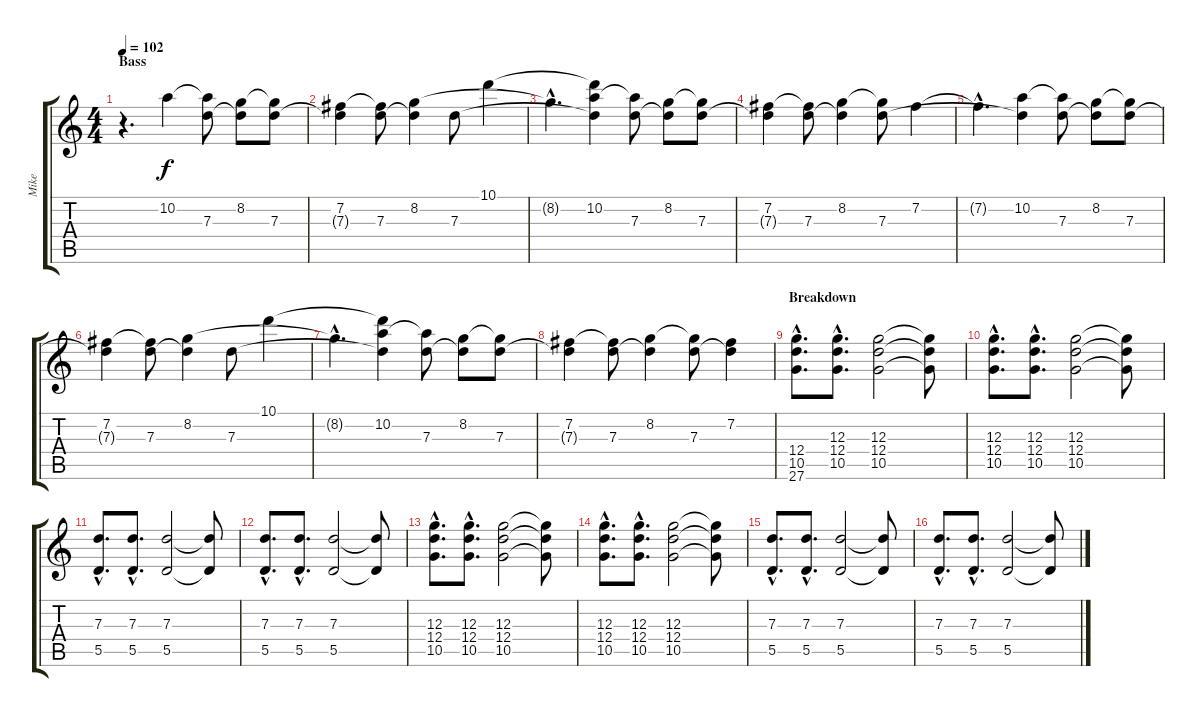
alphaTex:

\track ("Mike" "Mike") {instrument acousticguitarsteel}
\staff {score tabs}
\tuning (E4 B3 G3 D3 A2 E2) {hide}
\ts (4 4)
\section ("" "Bass")
\tempo 102
\clef g2
\ks c
r.4{d dy f volume 13 instrument acousticguitarsteel} 10.2.4 (10.2{t} 7.3).8 (8.2 7.3{t}).8 (8.2{t} 7.3).8 |
(7.2 7.3{t}).4 (7.2{t} 7.3).8 (8.2 7.3{t}).4 7.3.8 10.1.4 |
8.2{hac t}.4{d} (10.1{t} 10.2 7.3{t}).4 (10.2{t} 7.3).8 (8.2 7.3{t}).8 (8.2{t} 7.3).8 |
(7.2 7.3{t}).4 (7.2{t} 7.3).8 (8.2 7.3{t}).4 (8.2{t} 7.3).8 7.2.4 |
7.2{hac t}.4{d} (10.2 7.3{t}).4 (10.2{t} 7.3).8 (8.2 7.3{t}).8 (8.2{t} 7.3).8 |
(7.2 7.3{t}).4 (7.2{t} 7.3).8 (8.2 7.3{t}).4 7.3.8 10.1.4 |
8.2{hac t}.4{d} (10.1{t} 10.2 7.3{t}).4 (10.2{t} 7.3).8 (8.2 7.3{t}).8 (8.2{t} 7.3).8 |
(7.2 7.3{t}).4 (7.2{t} 7.3).8 (8.2 7.3{t}).4 (8.2{t} 7.3).8 (7.2 7.3{t}).4 |
\section ("" "Breakdown")
(12.4{hac} 10.5{hac} 27.6{hac}).8{d instrument distortionguitar} (12.3{hac} 12.4{hac} 10.5{hac}).8{d} (12.3 12.4 10.5).2 (12.3{t} 12.4{t} 10.5{t}).8 |
(12.3{hac} 12.4{hac} 10.5{hac}).8{d} (12.3{hac} 12.4{hac} 10.5{hac}).8{d} (12.3 12.4 10.5).2 (12.3{t} 12.4{t} 10.5{t}).8 |
(7.3{hac} 5.5{hac}).8{d} (7.3{hac} 5.5{hac}).8{d} (7.3 5.5).2 (7.3{t} 5.5{t}).8 |
(7.3{hac} 5.5{hac}).8{d} (7.3{hac} 5.5{hac}).8{d} (7.3 5.5).2 (7.3{t} 5.5{t}).8 |
(12.3{hac} 12.4{hac} 10.5{hac}).8{d} (12.3{hac} 12.4{hac} 10.5{hac}).8{d} (12.3 12.4 10.5).2 (12.3{t} 12.4{t} 10.5{t}).8 |
(12.3{hac} 12.4{hac} 10.5{hac}).8{d} (12.3{hac} 12.4{hac} 10.5{hac}).8{d} (12.3 12.4 10.5).2 (12.3{t} 12.4{t} 10.5{t}).8 |
(7.3{hac} 5.5{hac}).8{d} (7.3{hac} 5.5{hac}).8{d} (7.3 5.5).2 (7.3{t} 5.5{t}).8 |
(7.3{hac} 5.5{hac}).8{d} (7.3{hac} 5.5{hac}).8{d} (7.3 5.5).2 (7.3{t} 5.5{t}).8
